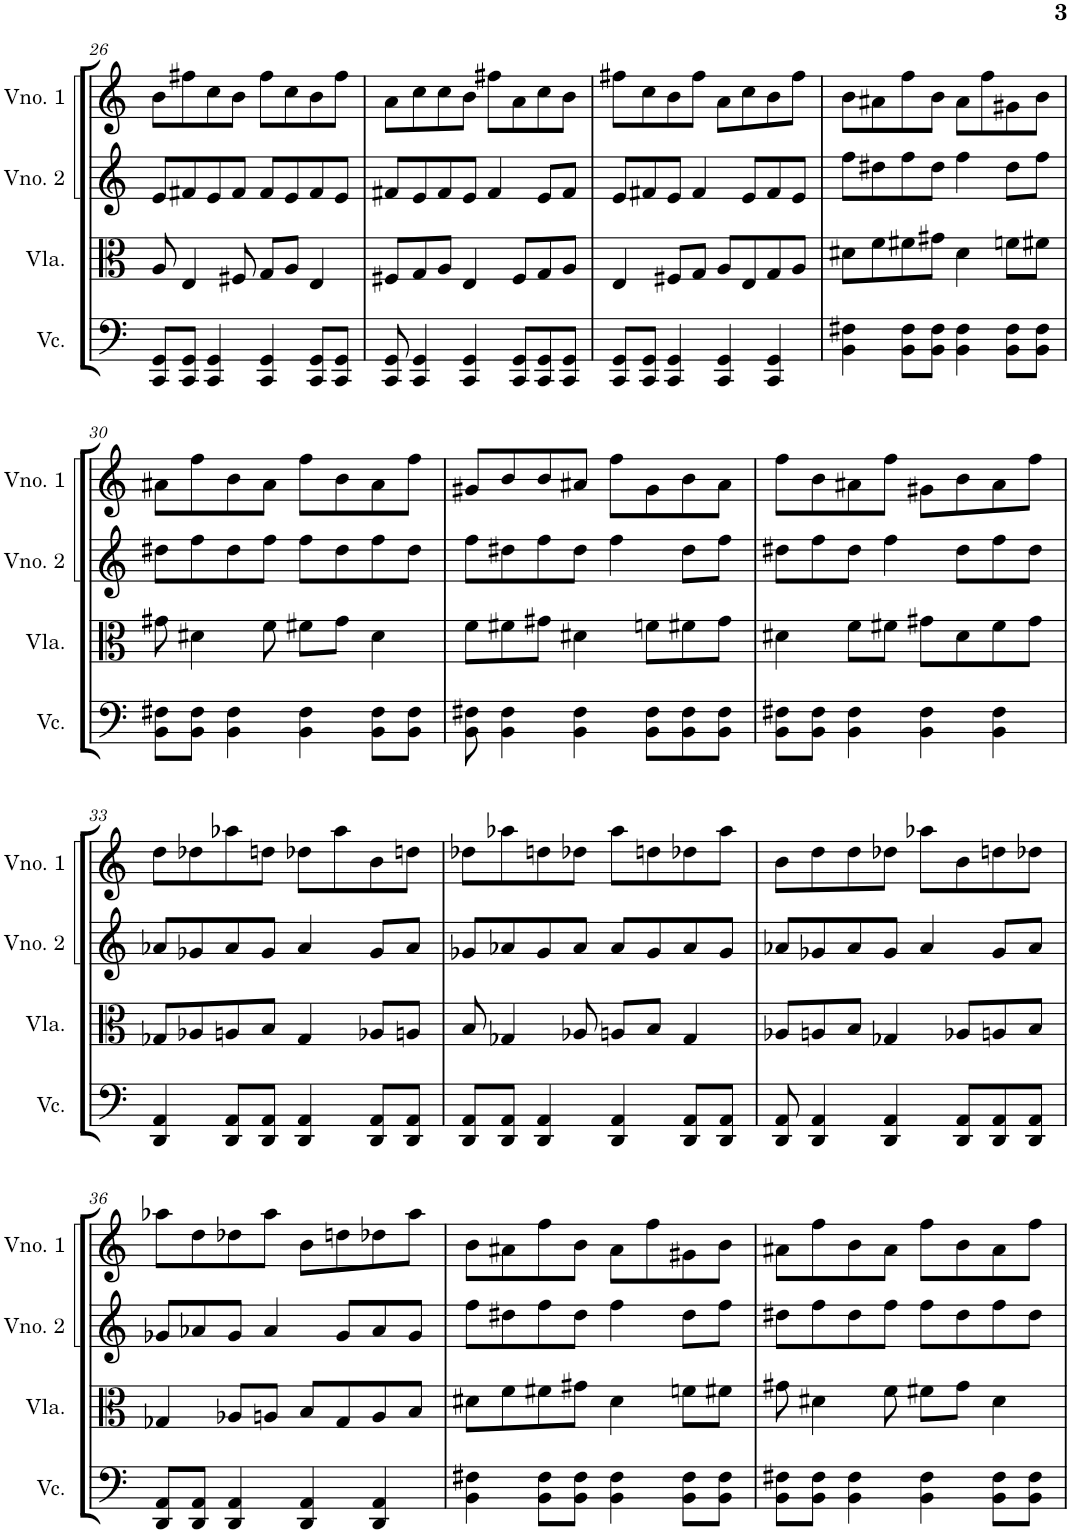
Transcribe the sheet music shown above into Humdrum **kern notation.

**kern	**kern	**kern	**kern
*part4	*part3	*part2	*part1
*staff4	*staff3	*staff2	*staff1
*I"Violoncelo	*I"Viola	*I"Violino 2	*I"Violino 1
*I'Vc.	*I'Vla.	*I'Vno. 2	*I'Vno. 1
!!LO:PB:g=z
*clefF4	*clefC3	*clefG2	*clefG2
*k[]	*k[]	*k[]	*k[]
*M4/4	*M4/4	*M4/4	*M4/4
=26	=26	=26	=26
8CC/ 8GG/L	8A/	8e/L	8b\L
8CC/ 8GG/J	4E/	8f#X/	8ff#X\
4CC/ 4GG/	.	8e/	8cc\
.	8F#X/	8f#/J	8b\J
4CC/ 4GG/	8G/L	8f#/L	8ff#\L
.	8A/J	8e/	8cc\
8CC/ 8GG/L	4E/	8f#/	8b\
8CC/ 8GG/J	.	8e/J	8ff#\J
=27	=27	=27	=27
8CC/ 8GG/	8F#X/L	8f#X/L	8a\L
4CC/ 4GG/	8G/	8e/	8cc\
.	8A/J	8f#/	8cc\
4CC/ 4GG/	4E/	8e/J	8b\J
.	.	4f#/	8ff#X\L
8CC/ 8GG/L	8F#/L	.	8a\
8CC/ 8GG/	8G/	8e/L	8cc\
8CC/ 8GG/J	8A/J	8f#/J	8b\J
=28	=28	=28	=28
8CC/ 8GG/L	4E/	8e/L	8ff#X\L
8CC/ 8GG/J	.	8f#X/	8cc\
4CC/ 4GG/	8F#X/L	8e/J	8b\
.	8G/J	4f#/	8ff#\J
4CC/ 4GG/	8A/L	.	8a\L
.	8E/	8e/L	8cc\
4CC/ 4GG/	8G/	8f#/	8b\
.	8A/J	8e/J	8ff#\J
=29	=29	=29	=29
4BB\ 4F#X\	8d#X\L	8ff\L	8b\L
.	8f\	8dd#X\	8a#X\
8BB\ 8F#\L	8f#X\	8ff\	8ff\
8BB\ 8F#\J	8g#X\J	8dd#\J	8b\J
4BB\ 4F#\	4d#\	4ff\	8a#\L
.	.	.	8ff\
8BB\ 8F#\L	8fn\L	8dd#\L	8g#X\
8BB\ 8F#\J	8f#X\J	8ff\J	8b\J
!!LO:LB:g=z
=30	=30	=30	=30
8BB\ 8F#X\L	8g#X\	8dd#X\L	8a#X\L
8BB\ 8F#\J	4d#X\	8ff\	8ff\
4BB\ 4F#\	.	8dd#\	8b\
.	8f\	8ff\J	8a#\J
4BB\ 4F#\	8f#X\L	8ff\L	8ff\L
.	8g#\J	8dd#\	8b\
8BB\ 8F#\L	4d#\	8ff\	8a#\
8BB\ 8F#\J	.	8dd#\J	8ff\J
=31	=31	=31	=31
8BB\ 8F#X\	8f\L	8ff\L	8g#X/L
4BB\ 4F#\	8f#X\	8dd#X\	8b/
.	8g#X\J	8ff\	8b/
4BB\ 4F#\	4d#X\	8dd#\J	8a#X/J
.	.	4ff\	8ff\L
8BB\ 8F#\L	8fn\L	.	8g#\
8BB\ 8F#\	8f#X\	8dd#\L	8b\
8BB\ 8F#\J	8g#\J	8ff\J	8a#\J
=32	=32	=32	=32
8BB\ 8F#X\L	4d#X\	8dd#X\L	8ff\L
8BB\ 8F#\J	.	8ff\	8b\
4BB\ 4F#\	8f\L	8dd#\J	8a#X\
.	8f#X\J	4ff\	8ff\J
4BB\ 4F#\	8g#X\L	.	8g#X\L
.	8d#\	8dd#\L	8b\
4BB\ 4F#\	8f#\	8ff\	8a#\
.	8g#\J	8dd#\J	8ff\J
!!LO:LB:g=z
=33	=33	=33	=33
4DD/ 4AA/	8G-X/L	8a-X/L	8dd\L
.	8A-X/	8g-X/	8dd-X\
8DD/ 8AA/L	8An/	8a-/	8aa-X\
8DD/ 8AA/J	8B/J	8g-/J	8ddn\J
4DD/ 4AA/	4G-/	4a-/	8dd-X\L
.	.	.	8aa-\
8DD/ 8AA/L	8A-X/L	8g-/L	8b\
8DD/ 8AA/J	8An/J	8a-/J	8ddn\J
=34	=34	=34	=34
8DD/ 8AA/L	8B/	8g-X/L	8dd-X\L
8DD/ 8AA/J	4G-X/	8a-X/	8aa-X\
4DD/ 4AA/	.	8g-/	8ddn\
.	8A-X/	8a-/J	8dd-X\J
4DD/ 4AA/	8An/L	8a-/L	8aa-\L
.	8B/J	8g-/	8ddn\
8DD/ 8AA/L	4G-/	8a-/	8dd-X\
8DD/ 8AA/J	.	8g-/J	8aa-\J
=35	=35	=35	=35
8DD/ 8AA/	8A-X/L	8a-X/L	8b\L
4DD/ 4AA/	8An/	8g-X/	8dd\
.	8B/J	8a-/	8dd\
4DD/ 4AA/	4G-X/	8g-/J	8dd-X\J
.	.	4a-/	8aa-X\L
8DD/ 8AA/L	8A-X/L	.	8b\
8DD/ 8AA/	8An/	8g-/L	8ddn\
8DD/ 8AA/J	8B/J	8a-/J	8dd-X\J
!!LO:LB:g=z
=36	=36	=36	=36
8DD/ 8AA/L	4G-X/	8g-X/L	8aa-X\L
8DD/ 8AA/J	.	8a-X/	8dd\
4DD/ 4AA/	8A-X/L	8g-/J	8dd-X\
.	8An/J	4a-/	8aa-\J
4DD/ 4AA/	8B/L	.	8b\L
.	8G-/	8g-/L	8ddn\
4DD/ 4AA/	8A/	8a-/	8dd-X\
.	8B/J	8g-/J	8aa-\J
=37	=37	=37	=37
4BB\ 4F#X\	8d#X\L	8ff\L	8b\L
.	8f\	8dd#X\	8a#X\
8BB\ 8F#\L	8f#X\	8ff\	8ff\
8BB\ 8F#\J	8g#X\J	8dd#\J	8b\J
4BB\ 4F#\	4d#\	4ff\	8a#\L
.	.	.	8ff\
8BB\ 8F#\L	8fn\L	8dd#\L	8g#X\
8BB\ 8F#\J	8f#X\J	8ff\J	8b\J
=38	=38	=38	=38
8BB\ 8F#X\L	8g#X\	8dd#X\L	8a#X\L
8BB\ 8F#\J	4d#X\	8ff\	8ff\
4BB\ 4F#\	.	8dd#\	8b\
.	8f\	8ff\J	8a#\J
4BB\ 4F#\	8f#X\L	8ff\L	8ff\L
.	8g#\J	8dd#\	8b\
8BB\ 8F#\L	4d#\	8ff\	8a#\
8BB\ 8F#\J	.	8dd#\J	8ff\J
=	=	=	=
*-	*-	*-	*-
